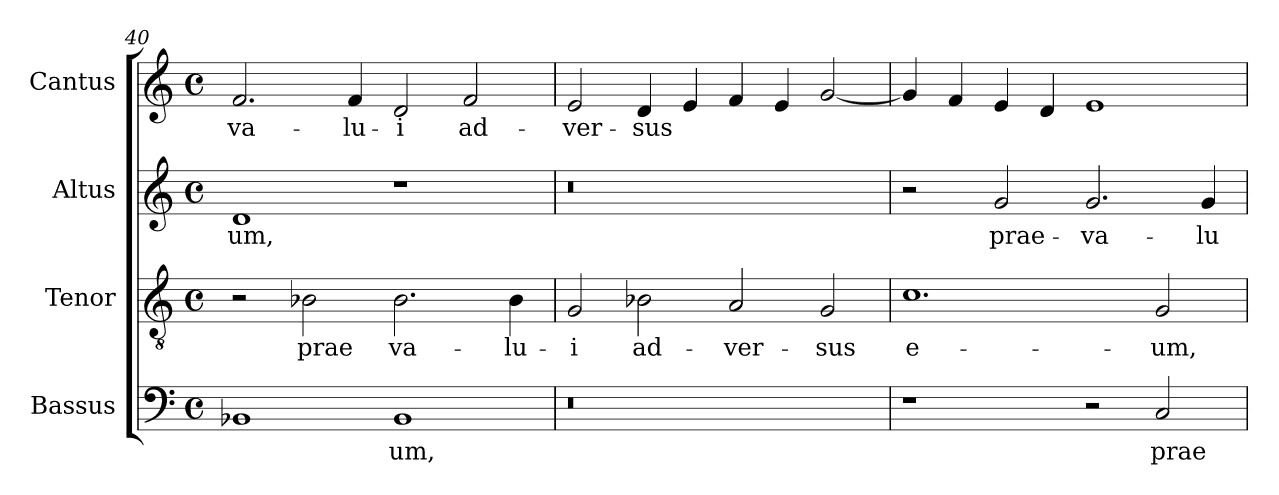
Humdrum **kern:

**kern	**text	**kern	**text	**kern	**text	**kern	**text
*part4	*part4	*part3	*part3	*part2	*part2	*part1	*part1
*staff4	*staff4	*staff3	*staff3	*staff2	*staff2	*staff1	*staff1
*I"Bassus	*	*I"Tenor	*	*I"Altus	*	*I"Cantus	*
*clefF4	*	*clefGv2	*	*clefG2	*	*clefG2	*
*M4/4	*	*M4/4	*	*M4/4	*	*M4/4	*
*met(c)	*	*met(c)	*	*met(c)	*	*met(c)	*
=40	=40	=40	=40	=40	=40	=40	=40
!	!	!	!	!	!LO:LY:b:cj	!	!LO:LY:b:cj
1BB-X	.	2r	.	1d	-um,	2.f/	-va-
!	!	!	!LO:LY:b:cj	!	!	!	!
.	.	2B-X\	prae	.	.	.	.
!	!	!	!	!	!	!	!LO:LY:b:cj
.	.	.	.	.	.	4f/	-lu-
!	!LO:LY:b:cj	!	!LO:LY:b:cj	!	!	!	!LO:LY:b:cj
1BB-	um,	2.B-\	va-	1r	.	2d/	-i
!	!	!	!	!	!	!	!LO:LY:b:cj
.	.	.	.	.	.	2f/	ad-
!	!	!	!LO:LY:b:cj	!	!	!	!
.	.	4B-\	-lu-	.	.	.	.
=41	=41	=41	=41	=41	=41	=41	=41
!	!	!	!LO:LY:b:cj	!	!	!	!LO:LY:b:cj
0r	.	2G/	-i	0r	.	2e/	-ver-
!	!	!	!LO:LY:b:cj	!	!	!	!LO:LY:b
.	.	2B-X\	ad-	.	.	4d/	-sus
.	.	.	.	.	.	4e/	.
!	!	!	!LO:LY:b:cj	!	!	!	!
.	.	2A/	-ver-	.	.	4f/	.
.	.	.	.	.	.	4e/	.
!	!	!	!LO:LY:b:cj	!	!	!	!
.	.	2G/	-sus	.	.	[<2g/	.
=42	=42	=42	=42	=42	=42	=42	=42
!	!	!	!LO:LY:b:cj	!	!	!	!
1r	.	1.c	e-	2r	.	4g/]	.
.	.	.	.	.	.	4f/	.
!	!	!	!	!	!LO:LY:b:cj	!	!
.	.	.	.	2g/	prae-	4e/	.
.	.	.	.	.	.	4d/	.
!	!	!	!	!	!LO:LY:b:cj	!	!
2r	.	.	.	2.g/	-va-	1e	.
!	!LO:LY:b:cj	!	!LO:LY:b:cj	!	!	!	!
2C/	prae	2G/	-um,	.	.	.	.
!	!	!	!	!	!LO:LY:b:cj	!	!
.	.	.	.	4g/	-lu-	.	.
=	=	=	=	=	=	=	=
*-	*-	*-	*-	*-	*-	*-	*-
